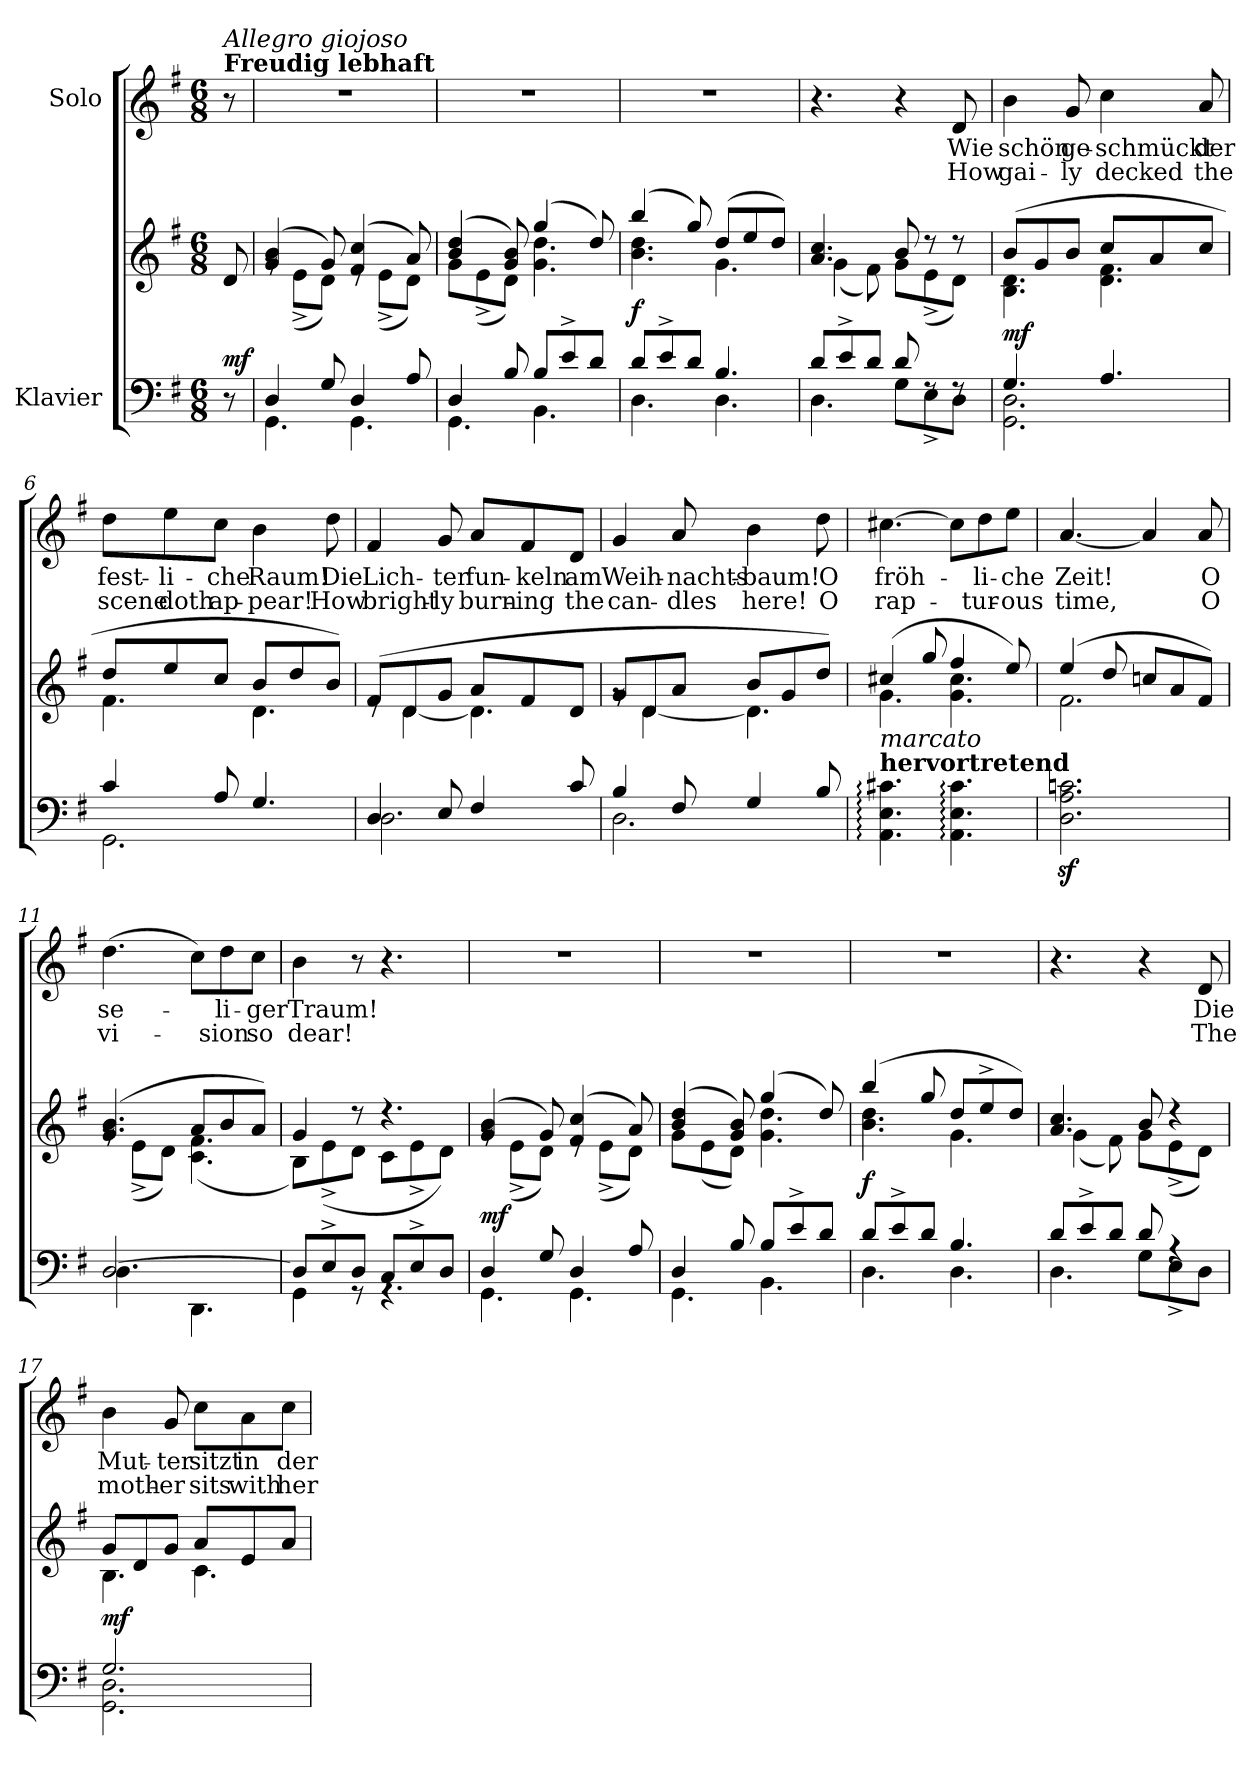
**kern	**kern	**dynam	**kern	**text	**text
*part2	*part2	*part2	*part1	*part1	*part1
*staff3	*staff2	*staff2/3	*staff1	*staff1	*staff1
*I"Klavier	*	*	*I"Solo	*	*
*clefF4	*clefG2	*	*clefG2	*	*
*k[f#]	*k[f#]	*	*k[f#]	*	*
*M6/8	*M6/8	*	*M6/8	*	*
=	=	=	=	=	=
!	!	!	!LO:TX:a:B:t=Freudig lebhaft	!	!
!	!	!	!LO:TX:a:i:t=Allegro giojoso	!	!
!	!	!LO:DY:a=2	!	!	!
8r	8d/	mf	8r	.	.
=1	=1	=1	=1	=1	=1
*^	*^	*	*	*	*
4D/	4.GG\	(4g/ 4b/	8rg	.	2.r	.	.
.	.	.	(>8e^\L	.	.	.	.
8G/	.	8g/)	8d\J)	.	.	.	.
4D/	4.GG\	(4f#/ 4cc/	8re	.	.	.	.
.	.	.	(>8e^\L	.	.	.	.
8A/	.	8a/)	8d\J)	.	.	.	.
=2	=2	=2	=2	=2	=2	=2	=2
4D/	4.GG\	(4b/ 4dd/	8g\L	.	2.r	.	.
.	.	.	(>8e^\	.	.	.	.
8B/	.	8g/ 8b/)	8d\J)	.	.	.	.
8B/L	4.BB\	(4gg/	4.g\ 4.dd\	.	.	.	.
8e^/	.	.	.	.	.	.	.
8d/J	.	8dd/)	.	.	.	.	.
=3	=3	=3	=3	=3	=3	=3	=3
!	!	!	!	!LO:DY:a=2	!	!	!
8d/L	4.D\	(4bb/	4.b\ 4.dd\	f	2.r	.	.
8e^/	.	.	.	.	.	.	.
8d/J	.	8gg/)	.	.	.	.	.
4.B/	4.D\	(8dd/L	4.g\	.	.	.	.
.	.	8ee/	.	.	.	.	.
.	.	8dd/J)	.	.	.	.	.
=4	=4	=4	=4	=4	=4	=4	=4
8d/L	4.D\	4.a/ 4.cc/	(4g\	.	4.r	.	.
8e^/	.	.	.	.	.	.	.
8d/J	.	.	8f#\)	.	.	.	.
8d/	8G\L	8b/	8g\L	.	4r	.	.
8rF	8E^\	8r	(>8e^\	.	.	.	.
8rF	8D\J	8r	8d\J)	.	8d/	Wie	How
!!LO:LB:g=z
=5	=5	=5	=5	=5	=5	=5	=5
!	!	!	!	!LO:DY:a=2	!	!	!
4.G/	2.GG\ 2.D\	(8b/L	4.B\ 4.d\	mf	4b\	schön	gai-
.	.	8g/	.	.	.	.	.
.	.	8b/J	.	.	8g/	ge-	-ly
4.A/	.	8cc/L	4.d\ 4.f#\	.	4cc\	-schmückt	decked
.	.	8a/	.	.	.	.	.
.	.	8cc/J	.	.	8a/	der	the
=6	=6	=6	=6	=6	=6	=6	=6
4c:/	2.GG\	8dd/L	4.f#\	.	8dd\L	fest-	scene
.	.	8ee/	.	.	8ee\	-li-	doth
8A/	.	8cc/J	.	.	8cc\J	-che	ap-
4.G/	.	8b/L	4.d\	.	4b\	Raum!	-pear!
.	.	8dd/	.	.	.	.	.
.	.	8b/J)	.	.	8dd\	Die	How
=7	=7	=7	=7	=7	=7	=7	=7
4D/	2.D\	(8f#/L	8re	.	4f#/	Lich-	bright-
.	.	8d/	[4d\	.	.	.	.
8E/	.	8g/J	.	.	8g/	-ter	-ly
4F#/	.	8a/L	4.d\]	.	8a/L	fun-	burn-
.	.	8f#/	.	.	8f#/	-keln	-ing
8c/	.	8d/J	.	.	8d/J	am	the
=8	=8	=8	=8	=8	=8	=8	=8
4B/	2.D\	8g/L	8rg	.	4g/	Weih-	can-
.	.	8d/	[4d\	.	.	.	.
8F#/	.	8a/J	.	.	8a/	-nachts-	-dles
4G/	.	8b/L	4.d\]	.	4b\	-baum!	here!
.	.	8g/	.	.	.	.	.
8B/	.	8dd/J)	.	.	8dd\	O	O
*v	*v	*	*	*	*	*	*
!!LO:LB:g=z
=9	=9	=9	=9	=9	=9	=9
!LO:TX:a:B:t=hervortretend	!	!	!	!	!	!
!LO:TX:a:i:t=marcato	!	!	!	!	!	!
4.AA\: 4.E\: 4.c#X\:	(4cc#X/	4.g\	.	[4.cc#X\	fröh-	rap-
.	8gg/	.	.	.	.	.
4.AA\: 4.E\: 4.c#\:	4ff#/	4.g\ 4.cc#\	.	8cc#\L]	.	.
.	.	.	.	8dd\	-li-	-tur-
.	8ee/)	.	.	8ee\J	-che	-ous
=10	=10	=10	=10	=10	=10	=10
2.D\z> 2.A\z> 2.cn\z>	(4ee/	2.f#\	.	[4.a/	Zeit!	time,
.	8dd/	.	.	.	.	.
.	8ccn/L	.	.	4a/]	.	.
.	8a/	.	.	.	.	.
.	8f#/J)	.	.	8a/	O	O
=11	=11	=11	=11	=11	=11	=11
*^	*	*	*	*	*	*
[2.D/	4.D\	(4.g/ 4.b/	8rg	.	(4.dd\	se-	vi-
.	.	.	(>8e^\L	.	.	.	.
.	.	.	8d\J)	.	.	.	.
.	4.DD\	8a/L	(4.c\ 4.f#\	.	8cc\L)	.	.
.	.	8b/	.	.	8dd\	-li-	-sion
.	.	8a/J)	.	.	8cc\J	-ger	so
=12	=12	=12	=12	=12	=12	=12	=12
8D/L]	4GG\	4g/	8B\L)	.	4b\	Traum!	dear!
8E^/	.	.	(>8e^\	.	.	.	.
8D/J	8rGG	8r	8d\J	.	8r	.	.
8C/L	4.rGG	4.r	8c\L	.	4.r	.	.
8E^/	.	.	8e^\	.	.	.	.
8D/J	.	.	8d\J)	.	.	.	.
=13	=13	=13	=13	=13	=13	=13	=13
!	!	!	!	!LO:DY:a=2	!	!	!
4D/	4.GG\	(4g/ 4b/	8rg	mf	2.r	.	.
.	.	.	(>8e^\L	.	.	.	.
8G/	.	8g/)	8d\J)	.	.	.	.
4D/	4.GG\	(4f#/ 4cc/	8re	.	.	.	.
.	.	.	(>8e^\L	.	.	.	.
8A/	.	8a/)	8d\J)	.	.	.	.
!!LO:LB:g=z
=14	=14	=14	=14	=14	=14	=14	=14
4D/	4.GG\	(4b/ 4dd/	8g\L	.	2.r	.	.
.	.	.	(>8e\	.	.	.	.
8B/	.	8g/ 8b/)	8d\J)	.	.	.	.
8B/L	4.BB\	(4gg/	4.g\ 4.dd\	.	.	.	.
8e^/	.	.	.	.	.	.	.
8d/J	.	8dd/)	.	.	.	.	.
=15	=15	=15	=15	=15	=15	=15	=15
!	!	!	!	!LO:DY:a=2	!	!	!
8d/L	4.D\	(4bb/	4.b\ 4.dd\	f	2.r	.	.
8e^/	.	.	.	.	.	.	.
8d/J	.	8gg/	.	.	.	.	.
4.B/	4.D\	8dd/L	4.g\	.	.	.	.
.	.	8ee^/	.	.	.	.	.
.	.	8dd/J)	.	.	.	.	.
=16	=16	=16	=16	=16	=16	=16	=16
8d/L	4.D\	4.a/ 4.cc/	(4g\	.	4.r	.	.
8e^/	.	.	.	.	.	.	.
8d/J	.	.	8f#\)	.	.	.	.
8d/	8G\L	8b/	8g\L	.	4r	.	.
4rA	8E^\	4r	(>8e^\	.	.	.	.
.	8D\J	.	8d\J)	.	8d/	Die	The
=17	=17	=17	=17	=17	=17	=17	=17
!	!	!	!	!LO:DY:a=2	!	!	!
2.G/	2.GG\ 2.D\	8g/L	4.B\	mf	4b\	Mut-	moth-
.	.	8d/	.	.	.	.	.
.	.	8g/J	.	.	8g/	-ter	-er
.	.	8a/L	4.c\	.	8cc\L	sitzt	sits
.	.	8e/	.	.	8a\	in	with
.	.	8a/J	.	.	8cc\J	der	her
*v	*v	*	*	*	*	*	*
*	*v	*v	*	*	*	*
=	=	=	=	=	=
*-	*-	*-	*-	*-	*-
